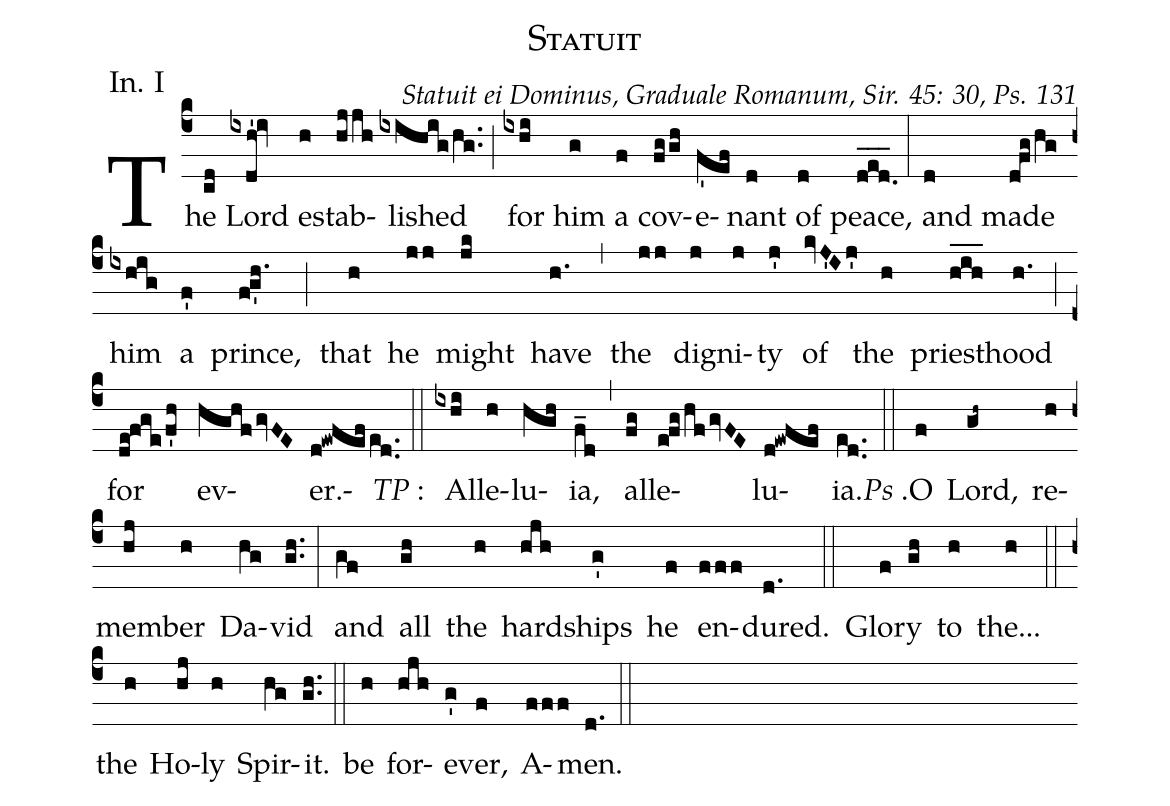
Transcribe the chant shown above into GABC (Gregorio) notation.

name: Statuit;
office-part: Introitus;
mode: 1;
annotation: In. I;
commentary: Statuit ei Dominus, Graduale Romanum, Sir. 45: 30, Ps. 131;
%%
(c4)The(cd) Lord(ixdh'!iv) es(h)tab(hjjh)lished(ixihighg..) (;) for(ixhi) him(g) a(f) cov(fggh)e(f'ef)nant(d) of(d) peace,(ded___.) (:)
and(d) made(dfghg) him(ixhig) a(f') prince,(fg'h.) (;)
that(h) he(jj) might(jk) have(h.) (,) the(jj) dig(j)ni(j)ty(j') of(kvJ'Ij') the(h) priest(hih___)hood(h.) (;) for(de!fge/f'h) ev(hghfgvFE)er.(d!ewfef/ed..)<i>TP</i> :(::)Al(ixhi)le(h)lu(hgh)ia,(f_d) (,) al(fg)le(efghfgvFE)lu(d!ewfef)ia.(ed..)<i>Ps</i> .(::)O(f) Lord,(gh~) re(h)mem(hj)ber(h) Da(hg)vid(gh..) (:)
and(gf) all(gh) the(h) hard(hjh)ships(g') he(f) en(fff)dured.(d.) (::)

Glo(f)ry(gh) to(h) the...(h) (::) the(h) Ho(hj)ly(h) Spir(hg)it.(gh..) (::) be(h) for(hjh)ev(g')er,(f) A(fff)men.(d.) (::)
